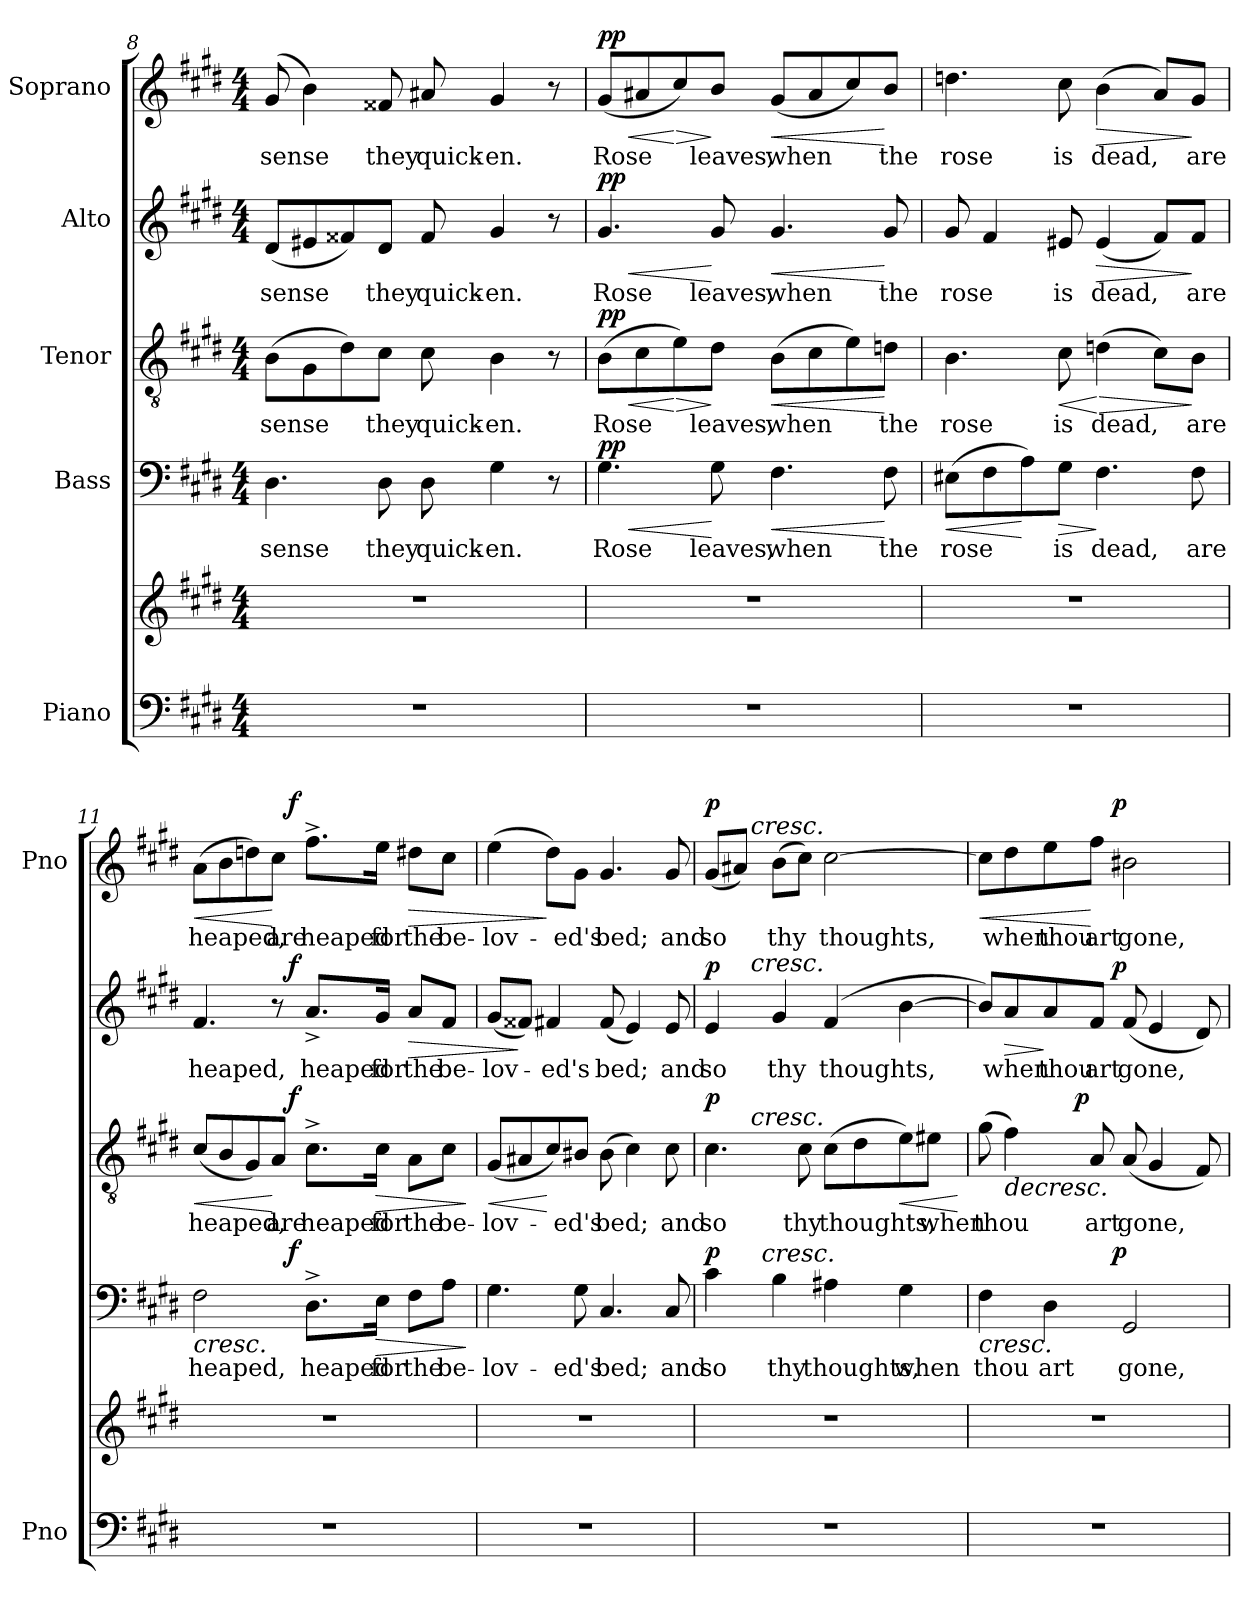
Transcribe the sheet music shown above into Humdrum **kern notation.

**kern	**kern	**kern	**text	**dynam	**kern	**text	**dynam	**kern	**text	**dynam	**kern	**text	**dynam
*part5	*part5	*part4	*part4	*part4	*part3	*part3	*part3	*part2	*part2	*part2	*part1	*part1	*part1
*staff6	*staff5	*staff4	*staff4	*staff4	*staff3	*staff3	*staff3	*staff2	*staff2	*staff2	*staff1	*staff1	*staff1
*I"Piano	*	*I"Bass	*	*	*I"Tenor	*	*	*I"Alto	*	*	*I"Soprano	*	*
*I'Pno	*	*	*	*	*	*	*	*	*	*	*I'Pno	*	*
*clefF4	*clefG2	*clefF4	*	*	*clefGv2	*	*	*clefG2	*	*	*clefG2	*	*
*k[f#c#g#d#]	*k[f#c#g#d#]	*k[f#c#g#d#]	*	*	*k[f#c#g#d#]	*	*	*k[f#c#g#d#]	*	*	*k[f#c#g#d#]	*	*
*E:	*E:	*E:	*	*	*E:	*	*	*E:	*	*	*E:	*	*
*M4/4	*M4/4	*M4/4	*	*	*M4/4	*	*	*M4/4	*	*	*M4/4	*	*
=8	=8	=8	=8	=8	=8	=8	=8	=8	=8	=8	=8	=8	=8
1r	1r	4.D#\	sense	.	(8B\L	sense	.	(8d#/L	sense	.	(8g#/	sense	.
.	.	.	.	.	8G#\	.	.	8e#X/	.	.	4b\)	.	.
.	.	.	.	.	8d#\)	.	.	8f##X/)	.	.	.	.	.
.	.	8D#\	they	.	8c#\J	they	.	8d#/J	they	.	8f##X/	they	.
.	.	8D#\	quick-	.	8c#\	quick-	.	8f##/	quick-	.	8a#X/	quick-	.
.	.	4G#\	-en.	.	4B\	-en.	.	4g#/	-en.	.	4g#/	-en.	.
.	.	8r	.	.	8r	.	.	8r	.	.	8r	.	.
=9	=9	=9	=9	=9	=9	=9	=9	=9	=9	=9	=9	=9	=9
!	!	!	!	!LO:HP:b	!	!	!	!	!	!	!	!	!
!	!	!	!	!LO:HP:n=1:b	!	!	!LO:HP:b	!	!	!LO:HP:b	!	!	!
!	!	!	!	!LO:DY:n=1:a	!	!	!LO:DY:n=1:a	!	!	!LO:HP:n=1:b	!	!	!LO:HP:b
!	!	!	!	!	!	!	!	!	!	!LO:DY:n=1:a	!	!	!LO:DY:n=1:a
1r	1r	4.G#\	Rose	< > pp	(8B\L	Rose	< pp	4.g#/	Rose	< > pp	(8g#/L	Rose	< pp
.	.	.	.	.	8c#\	.	.	.	.	.	8a#X/	.	.
!	!	!	!	!	!	!	!LO:HP:n=1:b	!	!	!	!	!	!LO:HP:n=1:b
.	.	.	.	.	8e\)	.	[ >	.	.	.	8cc#/)	.	[ >
.	.	8G#\	leaves,	[	8d#\J	leaves,	]	8g#/	leaves,	[	8b/J	leaves,	]
!	!	!	!	!LO:HP:n=1:b	!	!	!LO:HP:b	!	!	!LO:HP:n=1:b	!	!	!LO:HP:b
.	.	4.F#\	when	] <	(8B\L	when	<	4.g#/	when	] <	(8g#/L	when	<
.	.	.	.	.	8c#\	.	.	.	.	.	8a#/	.	.
.	.	.	.	.	8e\)	.	.	.	.	.	8cc#/)	.	.
.	.	8F#\	the	[	8dn\J	the	[	8g#/	the	[	8b/J	the	[
!!LO:PB:g=z
=10	=10	=10	=10	=10	=10	=10	=10	=10	=10	=10	=10	=10	=10
!	!	!	!	!LO:HP:b	!	!	!	!	!	!	!	!	!
1r	1r	(8E#X\L	rose	<	4.B\	rose	.	8g#/	rose	.	4.ddn\	rose	.
.	.	8F#\	.	.	.	.	.	4f#/	.	.	.	.	.
.	.	8A\)	.	[	.	.	.	.	.	.	.	.	.
!	!	!	!	!LO:HP:b	!	!	!LO:HP:b	!	!	!	!	!	!
.	.	8G#\J	is	>	8c#\	is	<	8e#X/	is	.	8cc#\	is	.
!	!	!	!	!	!	!	!LO:HP:n=1:b	!	!	!LO:HP:b	!	!	!LO:HP:b
.	.	4.F#\	dead,	]	(4dn\	dead,	[ >	(4e#/	dead,	>	(4b\	dead,	>
.	.	.	.	.	8c#\L)	.	.	8f#/L)	.	.	8a/L)	.	.
.	.	8F#\	are	.	8B\J	are	]	8f#/J	are	]	8g#/J	are	]
=11	=11	=11	=11	=11	=11	=11	=11	=11	=11	=11	=11	=11	=11
!	!	!	!	!LO:HP:b	!	!	!LO:HP:b	!	!	!	!	!	!LO:HP:b
*	*	*^	*	*	*^	*	*	*^	*	*	*^	*	*
1r	1r	2F#\	4..ryy	heaped,	<	(8c#/L	4..ryy	heaped,	<	4.f#/	4..ryy	heaped,	.	(8a\L	4..ryy	heaped,	<
.	.	.	.	.	.	8B/	.	.	.	.	.	.	.	8b\	.	.	.
.	.	.	.	.	.	8G#/)	.	.	.	.	.	.	.	8ddn\)	.	.	.
.	.	.	.	.	.	8A/J	.	are	[	8r	.	.	.	8cc#\J	.	are	[
!	!	!	!	!	!LO:DY:a	!	!	!	!LO:DY:a	!	!	!	!LO:DY:a	!	!	!	!LO:DY:a
.	.	.	2ryy	.	f	.	2ryy	.	f	.	2ryy	.	f	.	2ryy	.	f
.	.	8.D#^>\L	.	heaped	[	8.c#^>\L	.	heaped	.	8.a^</L	.	heaped	.	8.ff#^>\L	.	heaped	.
!	!	!	!	!	!LO:HP:b	!	!	!	!LO:HP:b	!	!	!	!	!	!	!	!
.	.	16E\Jk	.	for	>	16c#\Jk	.	for	>	16g#/Jk	.	for	.	16ee\Jk	.	for	.
!	!	!	!	!	!	!	!	!	!	!	!	!	!LO:HP:b	!	!	!	!LO:HP:b
.	.	8F#\L	.	the	.	8A\L	.	the	.	8a/L	.	the	>	8dd#X\L	.	the	>
.	.	8A\J	.	be-	.	8c#\J	.	be-	.	8f#/J	.	be-	.	8cc#\J	.	be-	.
.	.	.	16ryy	.	.	.	16ryy	.	.	.	16ryy	.	.	.	16ryy	.	.
.	.	.	.	.	]	.	.	.	]	.	.	.	.	.	.	.	.
=12	=12	=12	=12	=12	=12	=12	=12	=12	=12	=12	=12	=12	=12	=12	=12	=12	=12
!	!	!	!	!	!	!	!	!	!LO:HP:b	!	!	!	!	!	!	!	!
*	*	*v	*v	*	*	*	*	*	*	*v	*v	*	*	*v	*v	*	*
*	*	*	*	*	*v	*v	*	*	*	*	*	*	*	*
1r	1r	4.G#\	-lov-	.	(8G#/L	-lov-	<	(8g#/L	-lov-	.	(4ee\	-lov-	.
.	.	.	.	.	8A#X/	.	.	8f##X/J)	.	]	.	.	.
.	.	.	.	.	8c#/)	.	[	4f#X/	-ed's	.	8dd#\L)	.	]
.	.	8G#\	-ed's	.	8B#X/J	-ed's	.	.	.	.	8g#\J	-ed's	.
.	.	4.C#/	bed;	.	(8B#\	bed;	.	(8f#/	bed;	.	4.g#/	bed;	.
.	.	.	.	.	4c#\)	.	.	4e/)	.	.	.	.	.
.	.	8C#/	and	.	8c#\	and	.	8e/	and	.	8g#/	and	.
!!LO:LB:g=z
=13	=13	=13	=13	=13	=13	=13	=13	=13	=13	=13	=13	=13	=13
!	!	!	!	!LO:DY:a	!	!	!LO:DY:a	!	!	!LO:DY:a	!	!	!LO:DY:a
*	*	*^	*	*	*^	*	*	*^	*	*	*^	*	*
1r	1r	4c#\	8..ryy	so	p	4.c#\	8.ryy	so	p	4e/	8.ryy	so	p	(8g#/L	8.ryy	so	p
.	.	.	.	.	.	.	.	.	.	.	.	.	.	8a#X/J)	.	.	.
!	!	!	!	!	!	!	!	!	!	!	!	!	!	!	!LO:TX:a:i:t=cresc.	!	!
!	!	!	!	!	!	!	!	!	!	!	!LO:TX:a:i:t=cresc.	!	!	!	!	!	!
!	!	!	!	!	!	!	!LO:TX:a:i:t=cresc.	!	!	!	!	!	!	!	!	!	!
.	.	.	.	.	.	.	2ryy	.	.	.	2ryy	.	.	.	2ryy	.	.
!	!	!	!LO:TX:a:i:t=cresc.	!	!	!	!	!	!	!	!	!	!	!	!	!	!
.	.	.	2ryy	.	.	.	.	.	.	.	.	.	.	.	.	.	.
.	.	4B\	.	thy	.	.	.	.	.	4g#/	.	thy	.	(8b\L	.	thy	.
.	.	.	.	.	.	8c#\	.	thy	.	.	.	.	.	8cc#\J)	.	.	.
.	.	4A#X\	.	thoughts,	.	(8c#\L	.	thoughts,	.	(4f#/	.	thoughts,	.	[2cc#\	.	thoughts,	.
.	.	.	.	.	.	8d#\	.	.	.	.	.	.	.	.	.	.	.
.	.	.	.	.	.	.	4ryy	.	.	.	4ryy	.	.	.	4ryy	.	.
.	.	.	4ryy	.	.	.	.	.	.	.	.	.	.	.	.	.	.
!	!	!	!	!	!	!	!	!	!LO:HP:b	!	!	!	!	!	!	!	!
.	.	4G#\	.	when	.	8e\)	.	.	<	[4b\	.	.	.	.	.	.	.
.	.	.	.	.	.	8e#X\J	.	when	.	.	.	.	.	.	.	.	.
.	.	.	.	.	.	.	16ryy	.	.	.	16ryy	.	.	.	16ryy	.	.
.	.	.	32ryy	.	.	.	.	.	.	.	.	.	.	.	.	.	.
.	.	.	.	.	.	.	.	.	[	.	.	.	.	.	.	.	.
=14	=14	=14	=14	=14	=14	=14	=14	=14	=14	=14	=14	=14	=14	=14	=14	=14	=14
!	!	!	!	!	!LO:HP:b	!	!	!	!	!	!	!	!	!	!	!	!LO:HP:b
1r	1r	4F#\	4...ryy	thou	<	(8g#\	4ryy	thou	.	8b/L])	4...ryy	.	.	8cc#\L]	4...ryy	.	<
!	!	!	!	!	!	!	!	!	!LO:HP:b	!	!	!	!LO:HP:b	!	!	!	!
.	.	.	.	.	.	4f#\)	.	.	>	8a/	.	when	>	8dd#\	.	when	.
.	.	4D#\	.	art	.	.	16.ryy	.	.	8a/	.	thou	]	8ee\	.	thou	.
!	!	!	!	!	!	!	!	!	!LO:DY:a	!	!	!	!	!	!	!	!
.	.	.	.	.	.	.	2ryy	.	p	.	.	.	.	.	.	.	.
.	.	.	.	.	.	8A/	.	art	]	8f#/J	.	art	.	8ff#\J	.	art	[
!	!	!	!	!	!LO:DY:a	!	!	!	!	!	!	!	!LO:DY:a	!	!	!	!LO:DY:a
.	.	.	2ryy	.	p	.	.	.	.	.	2ryy	.	p	.	2ryy	.	p
.	.	2GG#/	.	gone,	[	(8A/	.	gone,	.	(8f#/	.	gone,	.	2b#X\	.	gone,	.
.	.	.	.	.	.	4G#/	.	.	.	4e/	.	.	.	.	.	.	.
.	.	.	.	.	.	.	8ryy	.	.	.	.	.	.	.	.	.	.
.	.	.	.	.	.	8F#/)	.	.	.	8d#/)	.	.	.	.	.	.	.
.	.	.	32ryy	.	.	.	32ryy	.	.	.	32ryy	.	.	.	32ryy	.	.
*	*	*v	*v	*	*	*	*	*	*	*v	*v	*	*	*v	*v	*	*
*	*	*	*	*	*v	*v	*	*	*	*	*	*	*	*
=	=	=	=	=	=	=	=	=	=	=	=	=	=
*-	*-	*-	*-	*-	*-	*-	*-	*-	*-	*-	*-	*-	*-
